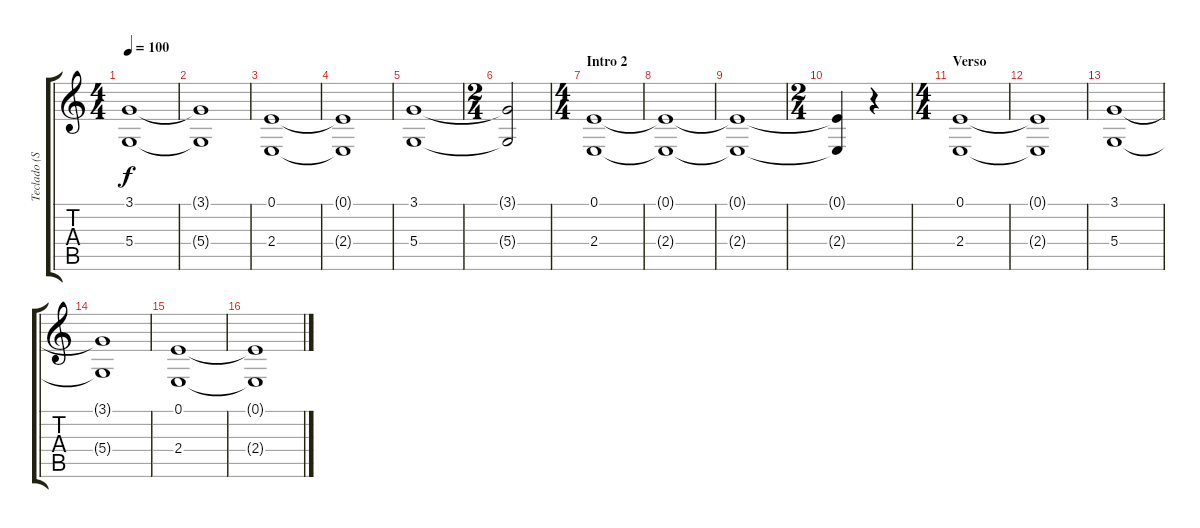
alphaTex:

\track ("Teclado (String)" "Teclado (S") {instrument fx6goblins}
\staff {score tabs}
\tuning (E4 B3 G3 D3 A2 E2) {hide}
\ts (4 4)
\tempo 100
\clef g2
\ks c
(3.1 5.4).1{dy f} |
(3.1{t} 5.4{t}).1 |
(0.1 2.4).1 |
(0.1{t} 2.4{t}).1 |
(3.1 5.4).1 |
\ts (2 4)
(3.1{t} 5.4{t}).2 |
\ts (4 4)
\section ("" "Intro 2")
(0.1 2.4).1 |
(0.1{t} 2.4{t}).1 |
(0.1{t} 2.4{t}).1 |
\ts (2 4)
(0.1{t} 2.4{t}).4 r.4 |
\ts (4 4)
\section ("" "Verso")
(0.1 2.4).1 |
(0.1{t} 2.4{t}).1 |
(3.1 5.4).1 |
(3.1{t} 5.4{t}).1 |
(0.1 2.4).1 |
(0.1{t} 2.4{t}).1
